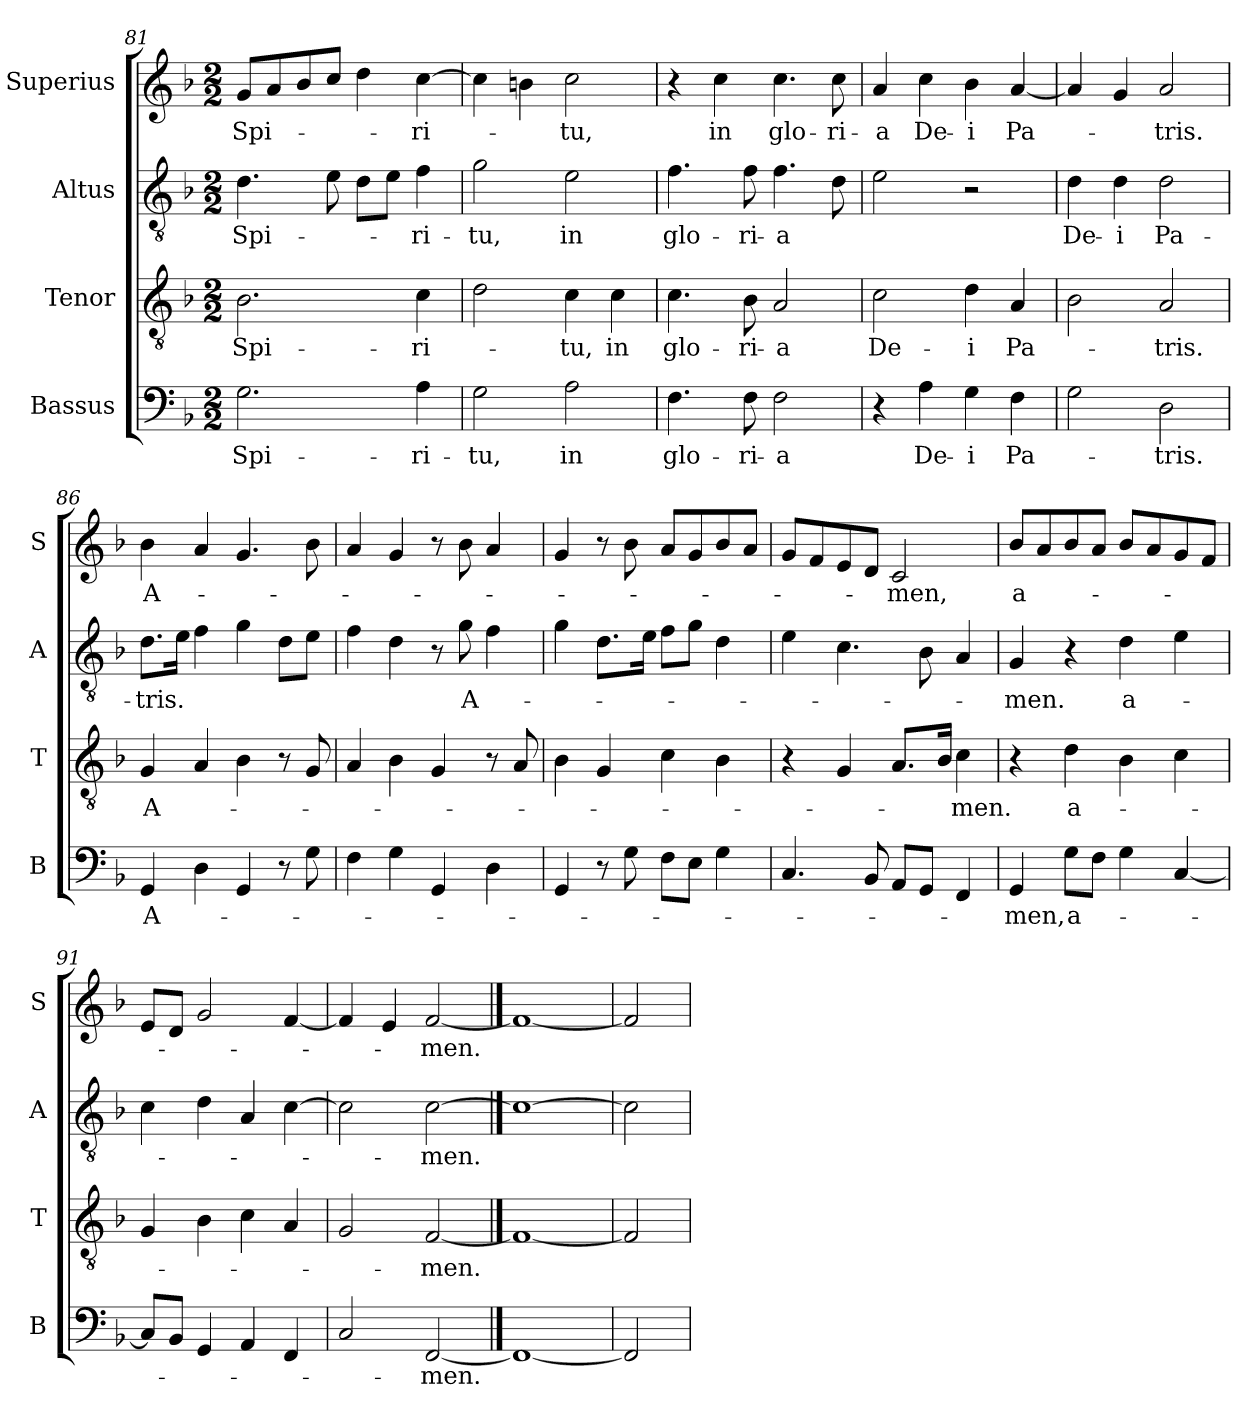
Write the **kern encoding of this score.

**kern	**text	**kern	**text	**kern	**text	**kern	**text
*part4	*part4	*part3	*part3	*part2	*part2	*part1	*part1
*staff4	*staff4	*staff3	*staff3	*staff2	*staff2	*staff1	*staff1
*I"Bassus	*	*I"Tenor	*	*I"Altus	*	*I"Superius	*
*I'B	*	*I'T	*	*I'A	*	*I'S	*
*clefF4	*	*clefGv2	*	*clefGv2	*	*clefG2	*
*k[b-]	*	*k[b-]	*	*k[b-]	*	*k[b-]	*
*M2/2	*	*M2/2	*	*M2/2	*	*M2/2	*
=81	=81	=81	=81	=81	=81	=81	=81
!	!LO:LY:i	!	!	!	!LO:LY:i	!	!LO:LY:i
2.G	Spi-	2.B-	Spi-	4.d	Spi-	8gL	Spi-
.	.	.	.	.	.	8a	.
.	.	.	.	.	.	8b-	.
.	.	.	.	8e	.	8ccJ	.
.	.	.	.	8dL	.	4dd	.
.	.	.	.	8eJ	.	.	.
!	!LO:LY:i	!	!	!	!LO:LY:i	!	!LO:LY:i
4A	-ri-	4c	-ri-	4f	-ri-	[4cc	-ri-
=82	=82	=82	=82	=82	=82	=82	=82
!	!LO:LY:i	!	!	!	!LO:LY:i	!	!
2G	-tu,	2d	.	2g	-tu,	4cc]	.
.	.	.	.	.	.	4bn	.
!	!LO:LY:i	!	!	!	!LO:LY:i	!	!LO:LY:i
2A	in	4c	-tu,	2e	in	2cc	-tu,
!	!	!	!LO:LY:i	!	!	!	!
.	.	4c	in	.	.	.	.
=83	=83	=83	=83	=83	=83	=83	=83
!	!LO:LY:i	!	!LO:LY:i	!	!LO:LY:i	!	!
4.F	glo-	4.c	glo-	4.f	glo-	4r	.
.	.	.	.	.	.	4cc	in
!	!LO:LY:i	!	!LO:LY:i	!	!LO:LY:i	!	!
8F	-ri-	8B-	-ri-	8f	-ri-	.	.
!	!LO:LY:i	!	!LO:LY:i	!	!LO:LY:i	!	!
2F	-a	2A	-a	4.f	-a	4.cc	glo-
.	.	.	.	8d	.	8cc	-ri-
=84	=84	=84	=84	=84	=84	=84	=84
!	!	!	!LO:LY:i	!	!	!	!
4r	.	2c	De-	2e	.	4a	-a
!	!LO:LY:i	!	!	!	!	!	!LO:LY:i
4A	De-	.	.	.	.	4cc	De-
!	!LO:LY:i	!	!LO:LY:i	!	!	!	!LO:LY:i
4G	-i	4d	-i	2r	.	4b-	-i
!	!LO:LY:i	!	!LO:LY:i	!	!	!	!LO:LY:i
4F	Pa-	4A	Pa-	.	.	[4a	Pa-
=85	=85	=85	=85	=85	=85	=85	=85
!	!	!	!	!	!LO:LY:i	!	!
2G	.	2B-	.	4d	De-	4a]	.
!	!	!	!	!	!LO:LY:i	!	!
.	.	.	.	4d	-i	4g	.
!	!LO:LY:i	!	!LO:LY:i	!	!LO:LY:i	!	!LO:LY:i
2D	-tris.	2A	-tris.	2d	Pa-	2a	-tris.
=86	=86	=86	=86	=86	=86	=86	=86
!	!LO:LY:i	!	!LO:LY:i	!	!LO:LY:i	!	!
4GG	A-	4G	A-	8.dL	-tris.	4b-	A-
.	.	.	.	16eJk	.	.	.
4D	.	4A	.	4f	.	4a	.
4GG	.	4B-	.	4g	.	4.g	.
8r	.	8r	.	8dL	.	.	.
8G	.	8G	.	8eJ	.	8b-	.
=87	=87	=87	=87	=87	=87	=87	=87
4F	.	4A	.	4f	.	4a	.
4G	.	4B-	.	4d	.	4g	.
4GG	.	4G	.	8r	.	8r	.
!	!	!	!	!	!LO:LY:i	!	!
.	.	.	.	8g	A-	8b-	.
4D	.	8r	.	4f	.	4a	.
.	.	8A	.	.	.	.	.
=88	=88	=88	=88	=88	=88	=88	=88
4GG	.	4B-	.	4g	.	4g	.
8r	.	4G	.	8.dL	.	8r	.
8G	.	.	.	.	.	8b-	.
.	.	.	.	16eJk	.	.	.
8FL	.	4c	.	8fL	.	8aL	.
8EJ	.	.	.	8gJ	.	8g	.
4G	.	4B-	.	4d	.	8b-	.
.	.	.	.	.	.	8aJ	.
=89	=89	=89	=89	=89	=89	=89	=89
4.C	.	4r	.	4e	.	8gL	.
.	.	.	.	.	.	8f	.
.	.	4G	.	4.c	.	8e	.
8BB-	.	.	.	.	.	8dJ	.
!	!	!	!	!	!	!	!LO:LY:i
8AAL	.	8.AL	.	.	.	2c	-men,
8GGJ	.	.	.	8B-	.	.	.
.	.	16B-Jk	.	.	.	.	.
!	!	!	!LO:LY:i	!	!	!	!
4FF	.	4c	-men.	4A	.	.	.
=90	=90	=90	=90	=90	=90	=90	=90
!	!LO:LY:i	!	!	!	!LO:LY:i	!	!LO:LY:i
4GG	-men,	4r	.	4G	-men.	8b-L	a-
.	.	.	.	.	.	8a	.
!	!LO:LY:i	!	!LO:LY:i	!	!	!	!
8GL	a-	4d	a-	4r	.	8b-	.
8FJ	.	.	.	.	.	8aJ	.
!	!	!	!	!	!LO:LY:i	!	!
4G	.	4B-	.	4d	a-	8b-L	.
.	.	.	.	.	.	8a	.
[4C	.	4c	.	4e	.	8g	.
.	.	.	.	.	.	8fJ	.
=91	=91	=91	=91	=91	=91	=91	=91
8CL]	.	4G	.	4c	.	8eL	.
8BB-J	.	.	.	.	.	8dJ	.
4GG	.	4B-	.	4d	.	2g	.
4AA	.	4c	.	4A	.	.	.
4FF	.	4A	.	[4c	.	[4f	.
=92	=92	=92	=92	=92	=92	=92	=92
2C	.	2G	.	2c]	.	4f]	.
.	.	.	.	.	.	4e	.
!	!LO:LY:i	!	!LO:LY:i	!	!LO:LY:i	!	!
[2FF	-men.	[2F	-men.	[2c	men.	[2f	men.
==93	==93	==93	==93	==93	==93	==93	==93
1FF_	.	1F_	.	1c_	.	1f_	.
=94	=94	=94	=94	=94	=94	=94	=94
2FF]	.	2F]	.	2c]	.	2f]	.
=	=	=	=	=	=	=	=
*-	*-	*-	*-	*-	*-	*-	*-
